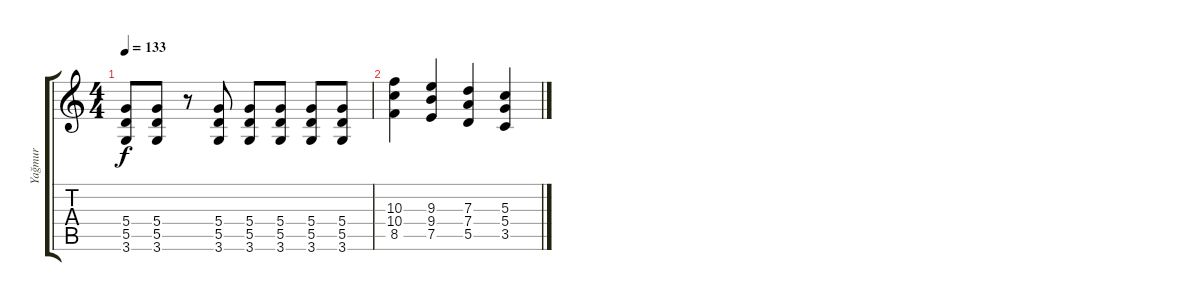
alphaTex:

\track ("Yağmur" "Yağmur") {instrument overdrivenguitar}
\staff {score tabs}
\tuning (E4 B3 G3 D3 A2 E2) {hide}
\ts (4 4)
\tempo 133
\clef g2
\ks c
(5.4 5.5 3.6).8{dy f} (5.4 5.5 3.6).8 r.8 (5.4 5.5 3.6).8 (5.4 5.5 3.6).8 (5.4 5.5 3.6).8 (5.4 5.5 3.6).8 (5.4 5.5 3.6).8 |
(10.3 10.4 8.5).4 (9.3 9.4 7.5).4 (7.3 7.4 5.5).4 (5.3 5.4 3.5).4
